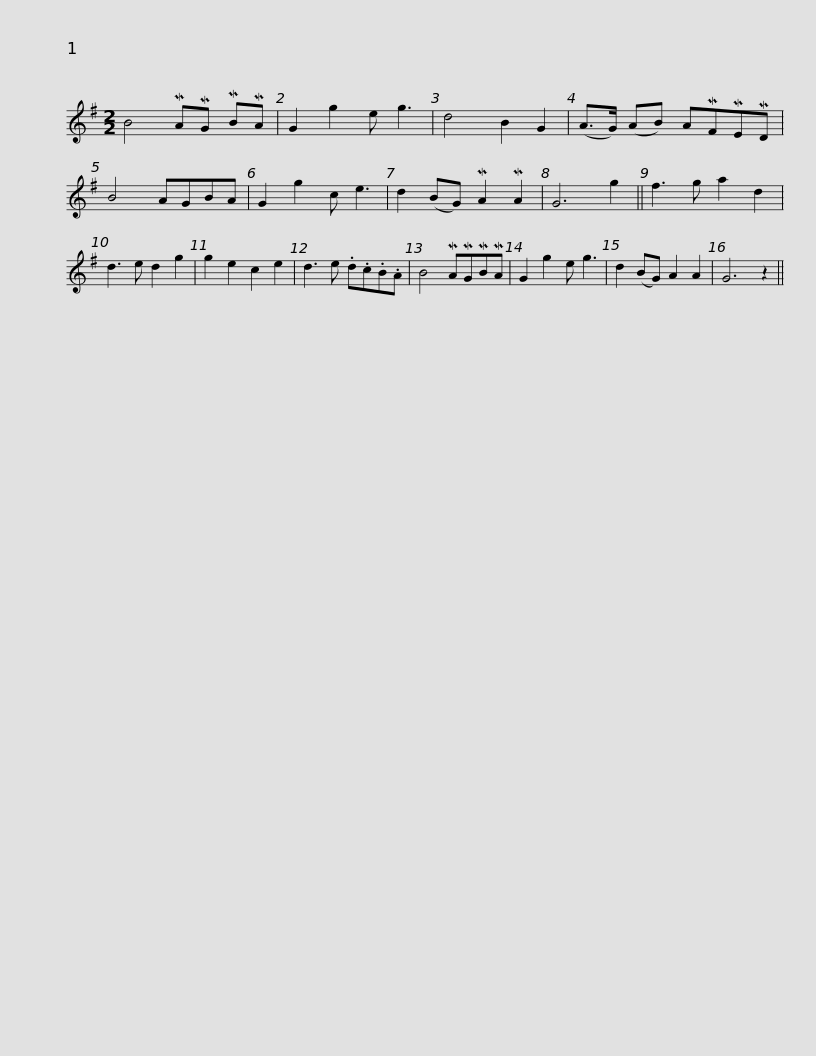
X:1
L:1/8
M:2/2
I:linebreak $
K:G
V:1 treble
V:1
 B4 MAMG MBMA | G2 g2 e g3 | d4 B2 G2 | (A>G) (AB) AMFMEMD | B4 AGBA | %5
 G2 g2 c e3 | d2 (BG) MA2 MA2 | G6 g2 ||$ f3 g a2 d2 | d3 e d2 g2 | %10
 g2 e2 c2 e2 | d3 e .d.c.B.A | B4 MAMGMBMA | G2 g2 e g3 | d2 (BG) A2 A2 | %15
 G6 z2 || %16
